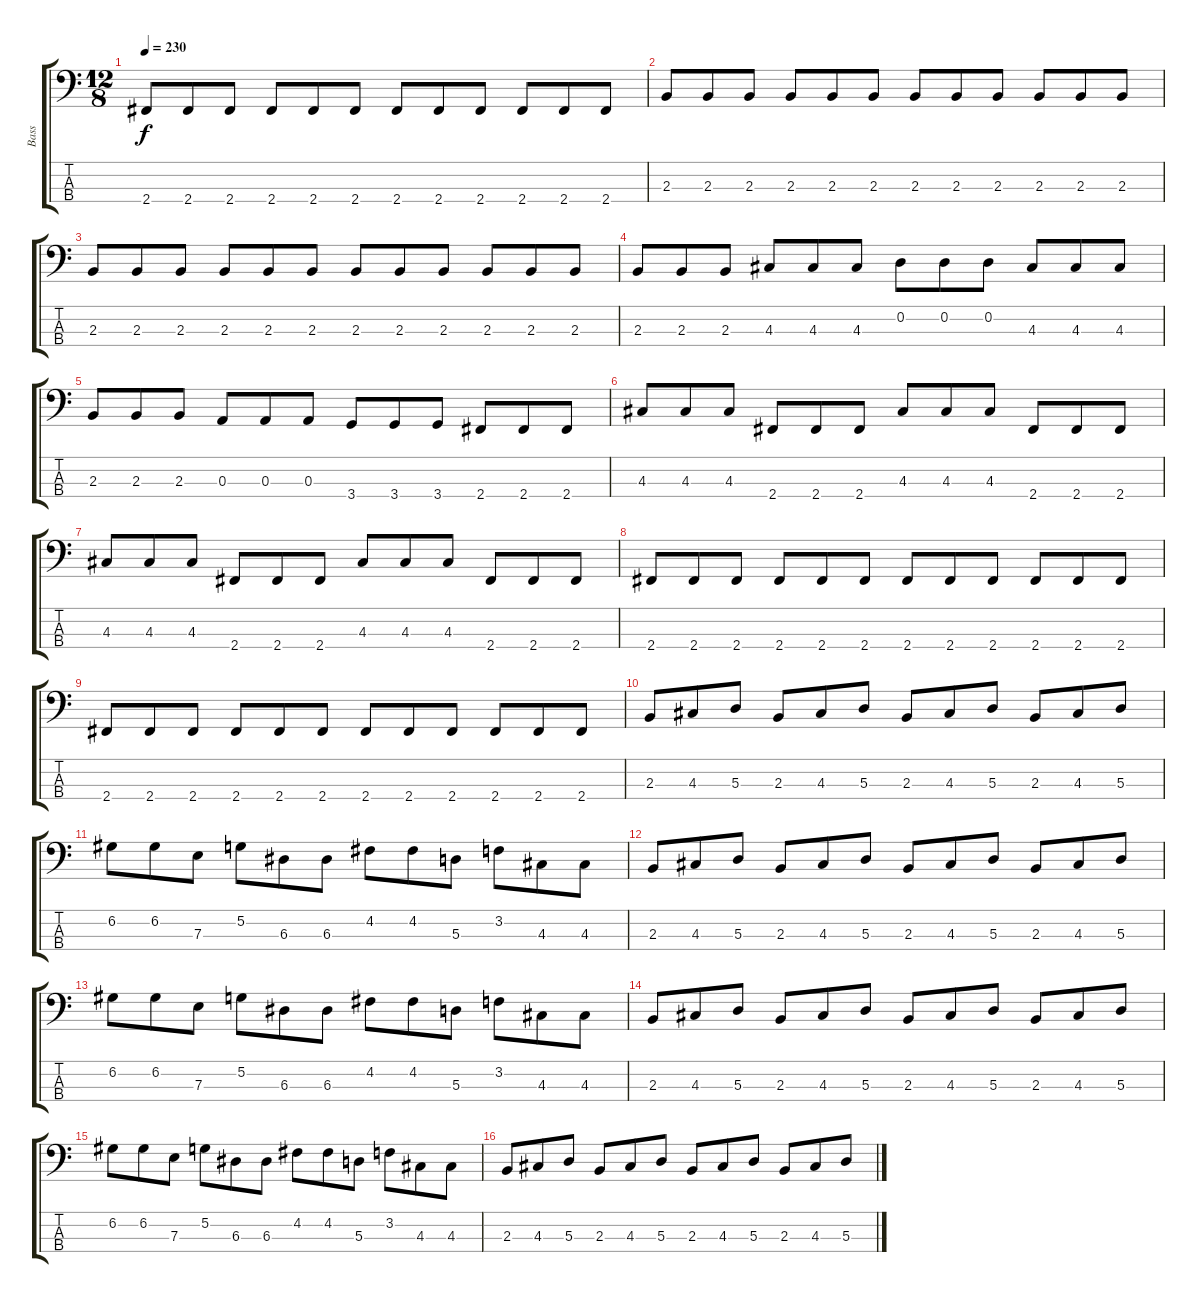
\track ("Bass" "Bass") {instrument electricbassfinger}
\staff {score tabs}
\tuning (G2 D2 A1 E1) {hide}
\ts (12 8)
\tempo 230
\clef f4
\ks c
2.4.8{dy f} 2.4.8 2.4.8 2.4.8 2.4.8 2.4.8 2.4.8 2.4.8 2.4.8 2.4.8 2.4.8 2.4.8 |
2.3.8 2.3.8 2.3.8 2.3.8 2.3.8 2.3.8 2.3.8 2.3.8 2.3.8 2.3.8 2.3.8 2.3.8 |
2.3.8 2.3.8 2.3.8 2.3.8 2.3.8 2.3.8 2.3.8 2.3.8 2.3.8 2.3.8 2.3.8 2.3.8 |
2.3.8 2.3.8 2.3.8 4.3.8 4.3.8 4.3.8 0.2.8 0.2.8 0.2.8 4.3.8 4.3.8 4.3.8 |
2.3.8 2.3.8 2.3.8 0.3.8 0.3.8 0.3.8 3.4.8 3.4.8 3.4.8 2.4.8 2.4.8 2.4.8 |
4.3.8 4.3.8 4.3.8 2.4.8 2.4.8 2.4.8 4.3.8 4.3.8 4.3.8 2.4.8 2.4.8 2.4.8 |
4.3.8 4.3.8 4.3.8 2.4.8 2.4.8 2.4.8 4.3.8 4.3.8 4.3.8 2.4.8 2.4.8 2.4.8 |
2.4.8 2.4.8 2.4.8 2.4.8 2.4.8 2.4.8 2.4.8 2.4.8 2.4.8 2.4.8 2.4.8 2.4.8 |
2.4.8 2.4.8 2.4.8 2.4.8 2.4.8 2.4.8 2.4.8 2.4.8 2.4.8 2.4.8 2.4.8 2.4.8 |
2.3.8 4.3.8 5.3.8 2.3.8 4.3.8 5.3.8 2.3.8 4.3.8 5.3.8 2.3.8 4.3.8 5.3.8 |
6.2.8 6.2.8 7.3.8 5.2.8 6.3.8 6.3.8 4.2.8 4.2.8 5.3.8 3.2.8 4.3.8 4.3.8 |
2.3.8 4.3.8 5.3.8 2.3.8 4.3.8 5.3.8 2.3.8 4.3.8 5.3.8 2.3.8 4.3.8 5.3.8 |
6.2.8 6.2.8 7.3.8 5.2.8 6.3.8 6.3.8 4.2.8 4.2.8 5.3.8 3.2.8 4.3.8 4.3.8 |
2.3.8 4.3.8 5.3.8 2.3.8 4.3.8 5.3.8 2.3.8 4.3.8 5.3.8 2.3.8 4.3.8 5.3.8 |
6.2.8 6.2.8 7.3.8 5.2.8 6.3.8 6.3.8 4.2.8 4.2.8 5.3.8 3.2.8 4.3.8 4.3.8 |
2.3.8 4.3.8 5.3.8 2.3.8 4.3.8 5.3.8 2.3.8 4.3.8 5.3.8 2.3.8 4.3.8 5.3.8
